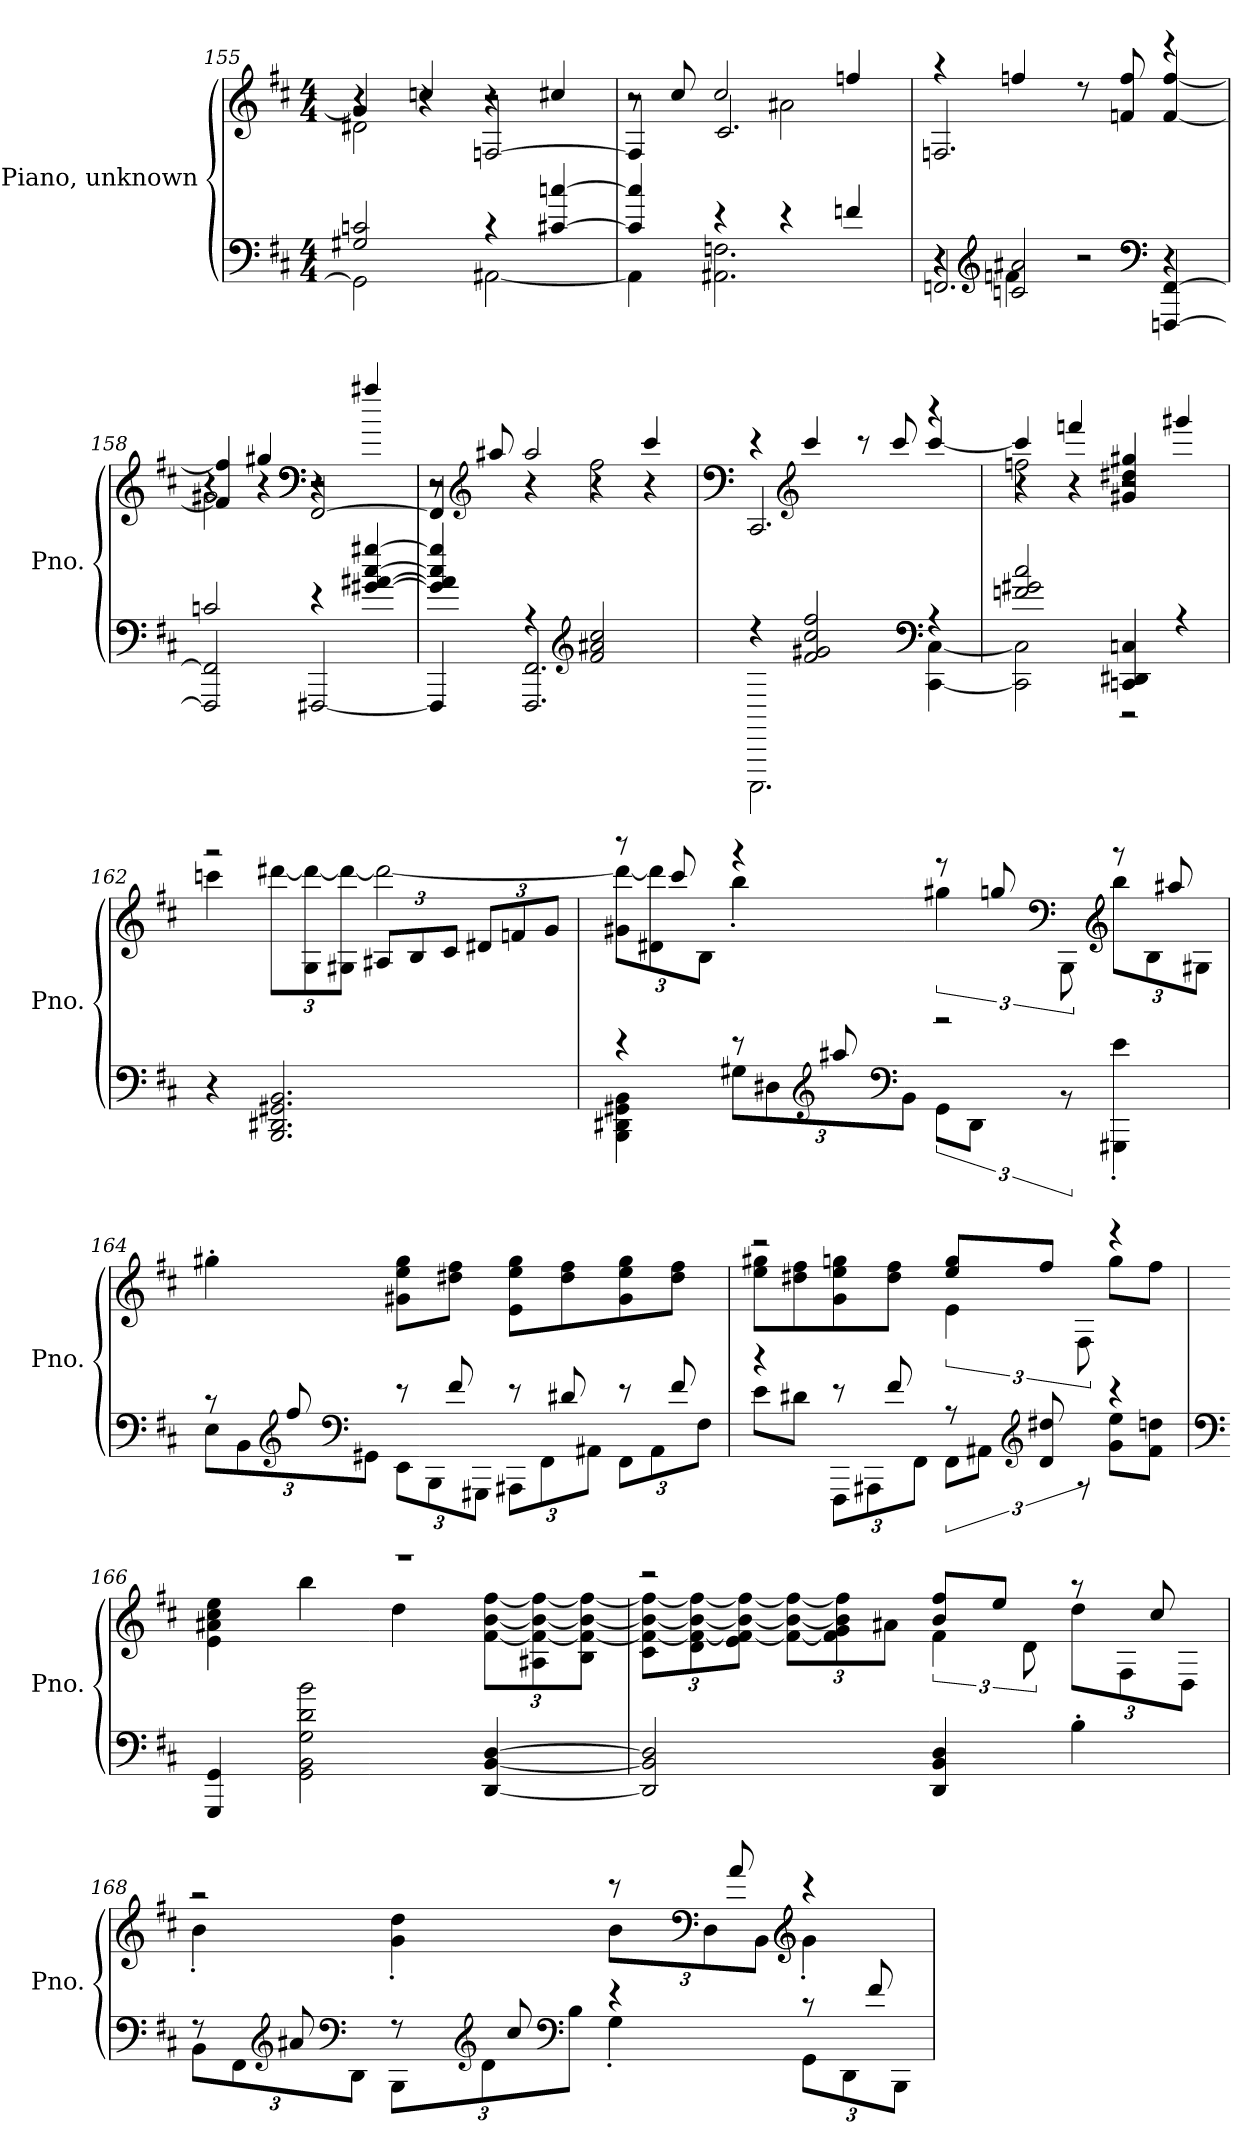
**kern	**kern
*part1	*part1
*staff2	*staff1
*I"Piano, unknown	*
*I'Pno.	*
*clefF4	*clefG2
*k[f#c#]	*k[f#c#]
*M4/4	*M4/4
=155	=155
*^	*^
*	*	*	*^
2G#X/ 2cn/	2GG#\]	4r	2d#X\	4g#/]
.	.	4ccn/	.	4r
4r	[2AA#X\	4r	2r	[2Fn/
[4c#X/ [4ccn/	.	4cc#X/	.	.
!!LO:PB:g=z	!!	!!
=156	=156	=156	=156	=156
4c#/] 4cc/]	4AA#\]	8r	2r	4F/]
.	.	8cc#/	.	.
4r	2.AA#X\ 2.Fn\	2cc#/	.	2.c#/
4r	.	.	2a#X\	.
4fn/	.	4ffn/	.	.
*	*	*	*v	*v
=157	=157	=157	=157
*	*^	*	*
4r	4r	2.FFn/	4r	2.Fn/
*clefG2	*	*	*	*
2cn/ 2a#X/	4fn\	.	4ffn/	.
.	2r	.	8r	.
.	.	.	8fn/ 8ff/	.
*clefF4	*	*	*	*
4r	.	[4FFFn/ [4FF/	4r	[4f/ [4ff/
*	*v	*v	*	*
=158	=158	=158	=158
*	*	*	*^
2cn/	2FFF/] 2FF/]	4r	2g#X\	4f/] 4ff/]
.	.	4gg#X/	.	4r
*	*	*clefF4	*	*
4r	[2FFF#X/	4r	2r	[2FF#/
[4g#X/ [4a#X/ [4cc#/ [4gg#X/	.	4aa#X/	.	.
=159	=159	=159	=159	=159
4g#/] 4a#/] 4cc#/] 4gg#/]	4FFF#/]	8r	2r	4FF#/]
*	*	*clefG2	*	*
.	.	8aa#X/	.	.
4r	2.FFF#/ 2.FF#/	4r	.	2aa#/
*clefG2	*	*	*	*
2f#/ 2a#X/ 2cc#/	.	4r	2ff#\	.
.	.	4ccc#/	.	4r
*	*	*v	*v	*v
!!LO:LB:g=z
=160	=160	=160
*	*	*clefF4
*	*	*^
4r	2.CCC#\	4r	2.CC#/
*	*	*clefG2	*
2f#/ 2g#X/ 2cc#/ 2ff#/	.	4ccc#/	.
.	.	8r	.
.	.	8ccc#/	.
*clefF4	*	*	*
4r	[4CC#\ [4C#\	4r	[4ccc#/
=161	=161	=161	=161
*	*	*	*^
2fn/ 2g#X/ 2cc#/	2CC#\] 2C#\]	4r	2ffn\	4ccc#/]
.	.	4fffn/	.	4r
4CCn/ 4DD#X/ 4Cn/	2r	4g#X/ 4dd#X/ 4gg#X/	2r	2r
4r	.	4ggg#X/	.	.
*v	*v	*	*	*
*	*	*v	*v
=162	=162	=162
4r	2r	4cccn\
*	*	*Xbrackettup
2.BBB/ 2.DD#X/ 2.GG#X/ 2.BB/	.	[12ddd#X\L
.	.	12G\ 12ddd#\_
.	.	12G#X\ 12ddd#\_J
.	12A#X/L	2ddd#\_
.	12B/	.
.	12c#/J	.
.	12d#X/L	.
.	12fn/	.
.	12g/J	.
!!LO:LB:g=z	!!
=163	=163	=163
*^	*	*
4r	4BBB\ 4DD#X\ 4GG#X\ 4BB\	8r	12g#X\ 12ddd#\_L
.	.	.	12d#X\ 12ddd#\]
.	.	8ccc#/	.
.	.	.	12B\J
*	*Xbrackettup	*	*
8r	12G#X\L	4r	4bb'\
.	12D#X\	.	.
*clefG2	*	*	*
8aa#X/	.	.	.
*clefF4	*	*	*
.	12BB\J	.	.
*	*brackettup	*	*brackettup
2r	12GG#\L	8r	6gg#X\
.	12DD#\J	.	.
.	.	8ggn/	.
*	*	*clefF4	*
.	12r	.	12BBB\
*	*	*clefG2	*
*	*	*	*Xbrackettup
.	4GGG#X\' 4e\'	8r	12bb\L
.	.	.	12B\
.	.	8aa#X/	.
.	.	.	12G#X\J
*	*	*v	*v
!!LO:LB:g=z
=164	=164	=164
*	*Xbrackettup	*
8r	12E\L	4gg#X'\
.	12BB\	.
*clefG2	*	*
8ff#/	.	.
*clefF4	*	*
.	12GG#X\J	.
8r	12EE\L	8g#X\ 8ee\ 8gg#\L
.	12BBB\	.
8f#/	.	8dd#X\ 8ff#\J
.	12GGG#X\J	.
8r	12AAA#X\L	8e\ 8ee\ 8gg#\L
.	12FF#\	.
8d#X/	.	8dd#\ 8ff#\
.	12AA#X\J	.
8r	12FF#\L	8g#\ 8ee\ 8gg#\
.	12AA#\	.
8f#/	.	8dd#\ 8ff#\J
.	12F#\J	.
!!LO:LB:g=z
=165	=165	=165
*	*	*^
4r	8e\L	2r	8ee\ 8gg#X\L
.	8d#X\J	.	8dd#X\ 8ff#\
8r	12FFF#\L	.	8g\ 8ee\ 8ggn\
.	12AAA#X\	.	.
8f#/	.	.	8dd#\ 8ff#\J
.	12FF#\J	.	.
*	*brackettup	*	*brackettup
8r	12FF#\L	8ee/ 8gg/L	6e\
.	12AA#X\J	.	.
*clefG2	*	*	*
8d#/ 8dd#X/	.	8ff#/J	.
.	12r	.	12F#\
4r	8g\ 8ee\L	4r	8gg\L
.	8f#\ 8ddn\J	.	8ff#\J
*v	*v	*	*
=166	=166	=166
*clefF4	*	*
4GGG/ 4GG/	1r	4e\ 4a#X\ 4cc#\ 4ee\
2GG\ 2BB\ 2G\ 2d\ 2b\	.	4bb\
.	.	4dd\
*	*	*Xbrackettup
[4DD/ [4BB/ [4D/	.	[12f#\ [12b\ [12ff#\L
.	.	12A#X\ 12f#\_ 12b\_ 12ff#\_
.	.	12B\ 12f#\_ 12b\_ 12ff#\_J
!!LO:LB:g=z	!!
=167	=167	=167
2DD/] 2BB/] 2D/]	2r	12c#\ 12f#\_ 12b\_ 12ff#\_L
.	.	12d\ 12f#\_ 12b\_ 12ff#\_
.	.	12e\ 12f#\_ 12b\_ 12ff#\_J
.	.	12f#\_ 12b\_ 12ff#\_L
.	.	12f#\] 12g\ 12b\] 12ff#\]
.	.	12a#X\J
*	*	*brackettup
4DD/ 4BB/ 4D/	8b/ 8ff#/L	6f#\
.	8ee/J	.
.	.	12d\
*	*	*Xbrackettup
4B'\	8r	12dd\L
.	.	12F#\
.	8cc#/	.
.	.	12D\J
!!LO:PB:g=z	!!
=168	=168	=168
*^	*	*
*	*Xbrackettup	*	*
8r	12BB\L	2r	4b'\
.	12FF#\	.	.
*clefG2	*	*	*
8a#X/	.	.	.
*clefF4	*	*	*
.	12DD\J	.	.
8r	12BBB\L	.	4g\' 4dd\'
*clefG2	*	*	*
.	12d\	.	.
8cc#/	.	.	.
*clefF4	*	*	*
.	12B\J	.	.
4r	4G'\	8r	12b\L
*	*	*clefF4	*
.	.	.	12D\
.	.	8a/	.
.	.	.	12BB\J
*	*	*clefG2	*
8r	12GG\L	4r	4g'\
.	12DD\	.	.
8f#/	.	.	.
.	12BBB\J	.	.
*v	*v	*	*
*	*v	*v
=	=
*-	*-
